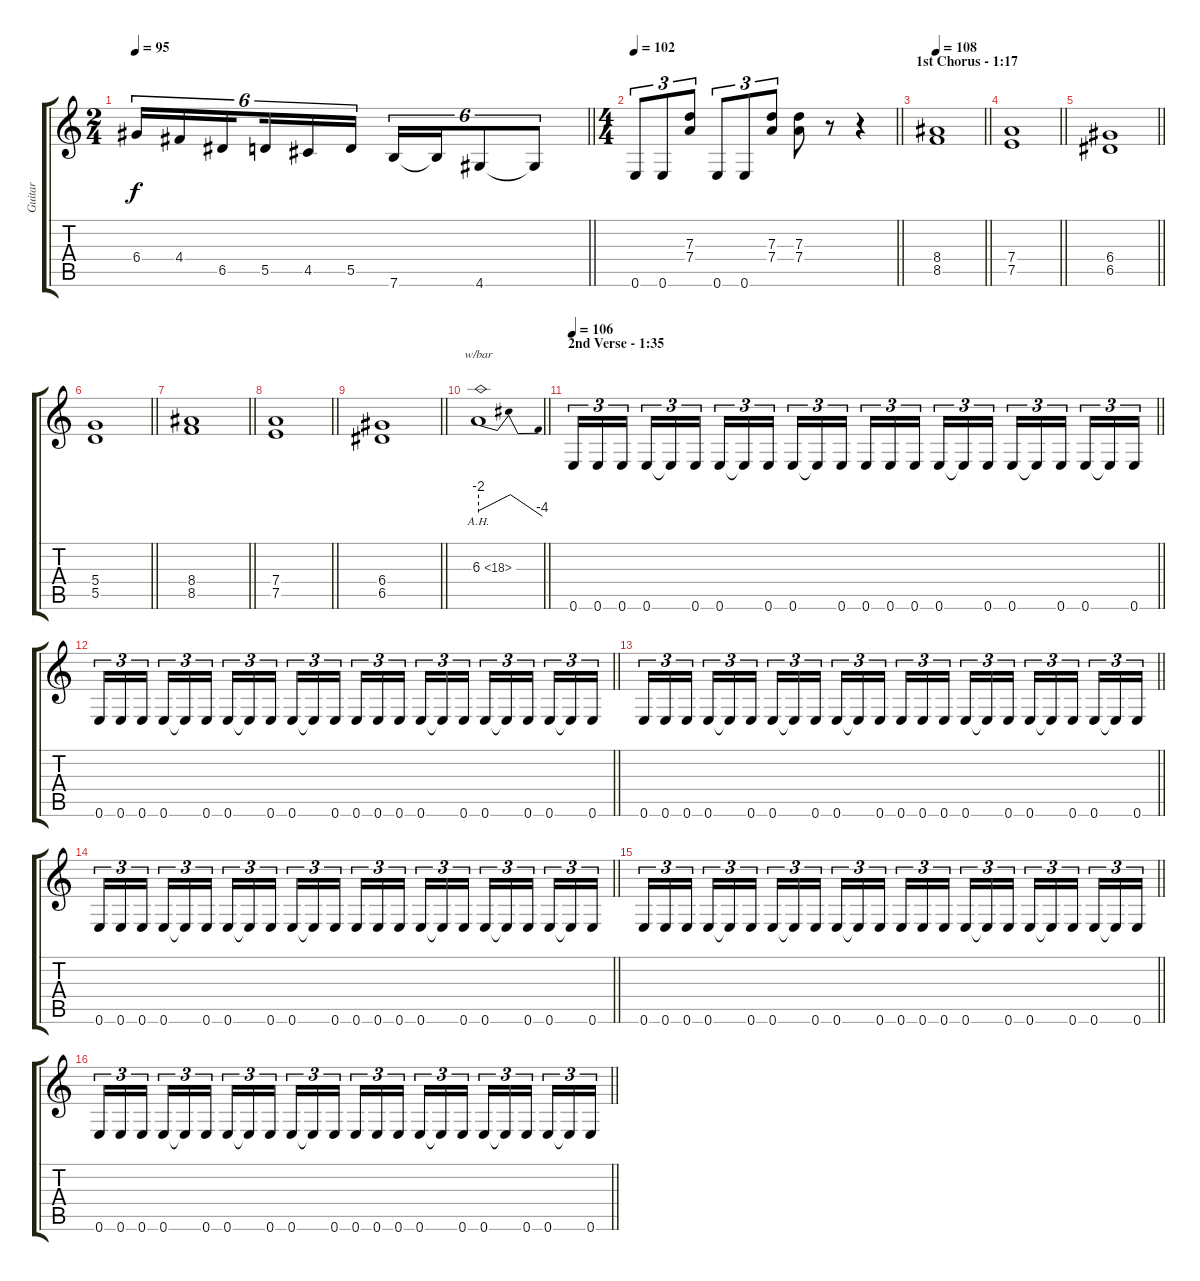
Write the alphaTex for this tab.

\track ("Guitar" "Guitar") {instrument distortionguitar}
\staff {score tabs}
\tuning (E4 B3 G3 D3 A2 E2) {hide}
\ts (2 4)
\tempo 95
\clef g2
\barLineRight lightlight
\ks c
6.4.16{tu (6 4) dy f} 4.4.16{tu (6 4)} 6.5.16{tu (6 4) beam splitsecondary} 5.5.16{tu (6 4)} 4.5.16{tu (6 4)} 5.5.16{tu (6 4)} 7.6.16{tu (6 4)} 7.6{t}.16{tu (6 4)} 4.6.8{tu (6 4)} 4.6{t}.8{tu (6 4)} |
\ts (4 4)
\tempo 102
\barLineRight lightlight
0.6.8{tu (3 2)} 0.6.8{tu (3 2)} (7.3 7.4).8{tu (3 2)} 0.6.8{tu (3 2)} 0.6.8{tu (3 2)} (7.3 7.4).8{tu (3 2)} (7.3 7.4).8 r.8 r.4 |
\section ("" "1st Chorus - 1:17")
\tempo 108
\barLineRight lightlight
(8.4 8.5).1 |
\barLineRight lightlight
(7.4 7.5).1 |
\barLineRight lightlight
(6.4 6.5).1 |
\barLineRight lightlight
(5.4 5.5).1 |
\barLineRight lightlight
(8.4 8.5).1 |
\barLineRight lightlight
(7.4 7.5).1 |
\barLineRight lightlight
(6.4 6.5).1 |
\barLineRight lightlight
6.3{ah 12}.1{tbe (dip default 0 -8 2 0 23 0 60 -16)} |
\section ("" "2nd Verse - 1:35")
\tempo 106
\barLineRight lightlight
0.6.16{tu (3 2)} 0.6.16{tu (3 2)} 0.6.16{tu (3 2) beam splitsecondary} 0.6.16{tu (3 2)} 0.6{t}.16{tu (3 2)} 0.6.16{tu (3 2)} 0.6.16{tu (3 2)} 0.6{t}.16{tu (3 2)} 0.6.16{tu (3 2) beam splitsecondary} 0.6.16{tu (3 2)} 0.6{t}.16{tu (3 2)} 0.6.16{tu (3 2)} 0.6.16{tu (3 2)} 0.6.16{tu (3 2)} 0.6.16{tu (3 2) beam splitsecondary} 0.6.16{tu (3 2)} 0.6{t}.16{tu (3 2)} 0.6.16{tu (3 2)} 0.6.16{tu (3 2)} 0.6{t}.16{tu (3 2)} 0.6.16{tu (3 2) beam splitsecondary} 0.6.16{tu (3 2)} 0.6{t}.16{tu (3 2)} 0.6.16{tu (3 2)} |
\barLineRight lightlight
0.6.16{tu (3 2)} 0.6.16{tu (3 2)} 0.6.16{tu (3 2) beam splitsecondary} 0.6.16{tu (3 2)} 0.6{t}.16{tu (3 2)} 0.6.16{tu (3 2)} 0.6.16{tu (3 2)} 0.6{t}.16{tu (3 2)} 0.6.16{tu (3 2) beam splitsecondary} 0.6.16{tu (3 2)} 0.6{t}.16{tu (3 2)} 0.6.16{tu (3 2)} 0.6.16{tu (3 2)} 0.6.16{tu (3 2)} 0.6.16{tu (3 2) beam splitsecondary} 0.6.16{tu (3 2)} 0.6{t}.16{tu (3 2)} 0.6.16{tu (3 2)} 0.6.16{tu (3 2)} 0.6{t}.16{tu (3 2)} 0.6.16{tu (3 2) beam splitsecondary} 0.6.16{tu (3 2)} 0.6{t}.16{tu (3 2)} 0.6.16{tu (3 2)} |
\barLineRight lightlight
0.6.16{tu (3 2)} 0.6.16{tu (3 2)} 0.6.16{tu (3 2) beam splitsecondary} 0.6.16{tu (3 2)} 0.6{t}.16{tu (3 2)} 0.6.16{tu (3 2)} 0.6.16{tu (3 2)} 0.6{t}.16{tu (3 2)} 0.6.16{tu (3 2) beam splitsecondary} 0.6.16{tu (3 2)} 0.6{t}.16{tu (3 2)} 0.6.16{tu (3 2)} 0.6.16{tu (3 2)} 0.6.16{tu (3 2)} 0.6.16{tu (3 2) beam splitsecondary} 0.6.16{tu (3 2)} 0.6{t}.16{tu (3 2)} 0.6.16{tu (3 2)} 0.6.16{tu (3 2)} 0.6{t}.16{tu (3 2)} 0.6.16{tu (3 2) beam splitsecondary} 0.6.16{tu (3 2)} 0.6{t}.16{tu (3 2)} 0.6.16{tu (3 2)} |
\barLineRight lightlight
0.6.16{tu (3 2)} 0.6.16{tu (3 2)} 0.6.16{tu (3 2) beam splitsecondary} 0.6.16{tu (3 2)} 0.6{t}.16{tu (3 2)} 0.6.16{tu (3 2)} 0.6.16{tu (3 2)} 0.6{t}.16{tu (3 2)} 0.6.16{tu (3 2) beam splitsecondary} 0.6.16{tu (3 2)} 0.6{t}.16{tu (3 2)} 0.6.16{tu (3 2)} 0.6.16{tu (3 2)} 0.6.16{tu (3 2)} 0.6.16{tu (3 2) beam splitsecondary} 0.6.16{tu (3 2)} 0.6{t}.16{tu (3 2)} 0.6.16{tu (3 2)} 0.6.16{tu (3 2)} 0.6{t}.16{tu (3 2)} 0.6.16{tu (3 2) beam splitsecondary} 0.6.16{tu (3 2)} 0.6{t}.16{tu (3 2)} 0.6.16{tu (3 2)} |
\barLineRight lightlight
0.6.16{tu (3 2)} 0.6.16{tu (3 2)} 0.6.16{tu (3 2) beam splitsecondary} 0.6.16{tu (3 2)} 0.6{t}.16{tu (3 2)} 0.6.16{tu (3 2)} 0.6.16{tu (3 2)} 0.6{t}.16{tu (3 2)} 0.6.16{tu (3 2) beam splitsecondary} 0.6.16{tu (3 2)} 0.6{t}.16{tu (3 2)} 0.6.16{tu (3 2)} 0.6.16{tu (3 2)} 0.6.16{tu (3 2)} 0.6.16{tu (3 2) beam splitsecondary} 0.6.16{tu (3 2)} 0.6{t}.16{tu (3 2)} 0.6.16{tu (3 2)} 0.6.16{tu (3 2)} 0.6{t}.16{tu (3 2)} 0.6.16{tu (3 2) beam splitsecondary} 0.6.16{tu (3 2)} 0.6{t}.16{tu (3 2)} 0.6.16{tu (3 2)} |
\barLineRight lightlight
0.6.16{tu (3 2)} 0.6.16{tu (3 2)} 0.6.16{tu (3 2) beam splitsecondary} 0.6.16{tu (3 2)} 0.6{t}.16{tu (3 2)} 0.6.16{tu (3 2)} 0.6.16{tu (3 2)} 0.6{t}.16{tu (3 2)} 0.6.16{tu (3 2) beam splitsecondary} 0.6.16{tu (3 2)} 0.6{t}.16{tu (3 2)} 0.6.16{tu (3 2)} 0.6.16{tu (3 2)} 0.6.16{tu (3 2)} 0.6.16{tu (3 2) beam splitsecondary} 0.6.16{tu (3 2)} 0.6{t}.16{tu (3 2)} 0.6.16{tu (3 2)} 0.6.16{tu (3 2)} 0.6{t}.16{tu (3 2)} 0.6.16{tu (3 2) beam splitsecondary} 0.6.16{tu (3 2)} 0.6{t}.16{tu (3 2)} 0.6.16{tu (3 2)}
